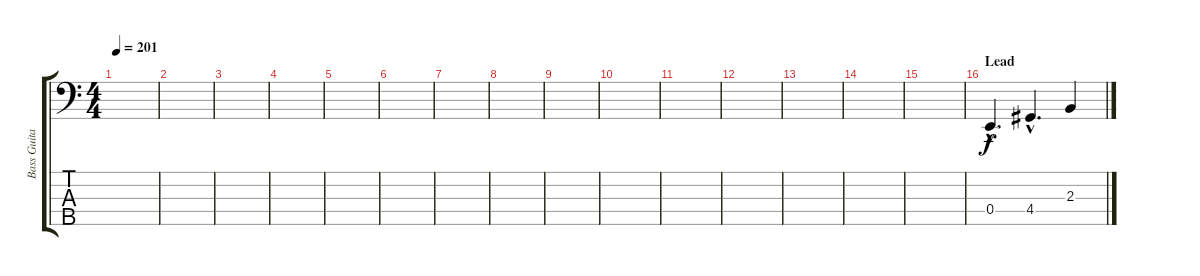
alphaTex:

\track ("Bass Guitar" "Bass Guita") {instrument electricbassfinger}
\staff {score tabs}
\tuning (G2 D2 A1 E1 B0) {hide}
\ts (4 4)
\tempo 201
\clef f4
\ks c
|
|
|
|
|
|
|
|
|
|
|
|
|
|
|
\section ("" "Lead")
0.4{hac}.4{d} 4.4{hac}.4{d} 2.3.4
